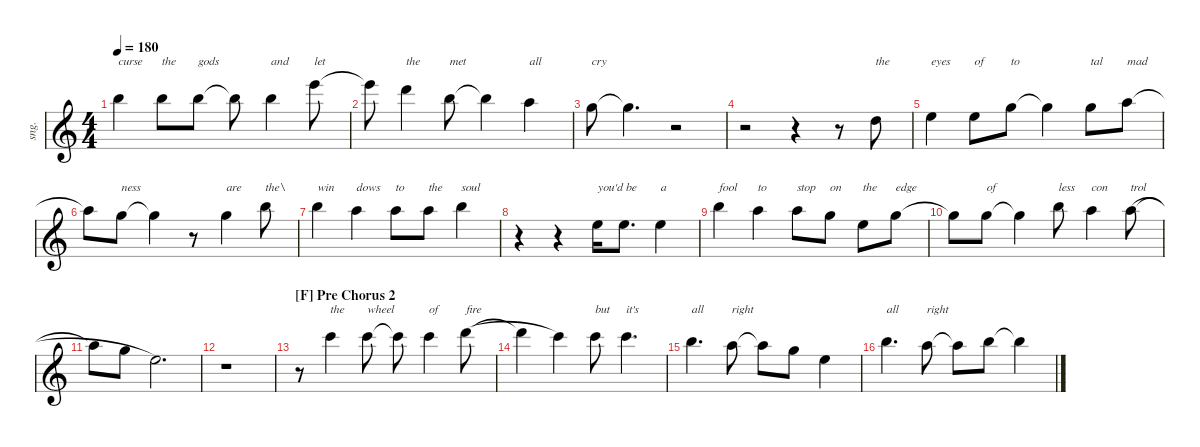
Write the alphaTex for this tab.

\defaultSystemsLayout 4
\hideDynamics
\bracketExtendMode nobrackets
\otherSystemsTrackNameOrientation horizontal
\track ("Singer" "sng.") {instrument voiceoohs}
\staff {score}
\tuning (E4 B3 G3 D3 A2 E2)
\ts (4 4)
\tempo 180
\clef g2
\ks c
19.1.4{txt "curse" dy mf beam Down} 19.1.8{txt "the" beam Down} 19.1.8{txt "gods" beam Down} 19.1{t}.8{beam Down} 19.1.4{txt "and" beam Down} 24.1.8{txt "let" beam Down} |
24.1{t}.8{beam Down} 22.1.4{txt "the" beam Down} 19.1.8{txt "met" beam Down} 19.1{t}.4{beam Down} 17.1.4{txt "all" beam Down} |
15.1.8{txt "cry" beam Down} 15.1{t}.4{d beam Down} r.2{beam Down} |
r.2{beam Down} r.4{beam Down} r.8{beam Down} 10.1.8{txt "the" beam Down} |
12.1.4{txt "eyes" beam Down} 12.1.8{txt "of" beam Down} 15.1.8{txt "to" beam Down} 15.1{t}.4{beam Down} 15.1.8{txt "tal" beam Down} 17.1.8{txt "mad" beam Down} |
17.1{t}.8{beam Down} 15.1.8{txt "ness" beam Down} 15.1{t}.4{beam Down} r.8{beam Down} 15.1.4{txt "are" beam Down} 19.1.8{txt "the\\" beam Down} |
19.1.4{txt "win" beam Down} 17.1.4{txt "dows" beam Down} 17.1.8{txt "to" beam Down} 17.1.8{txt "the" beam Down} 19.1.4{txt "soul" beam Down} |
r.4{beam Down} r.4{beam Down} 17.2.16{txt "you'd be" beam Down} 17.2.8{d beam Down} 17.2.4{txt "a" beam Down} |
19.1.4{txt "fool" dy f beam Down} 17.1.4{txt "to" beam Down} 17.1.8{txt "stop" beam Down} 15.1.8{txt "on" beam Down} 17.2.8{txt "the" beam Down} 15.1.8{txt "edge" beam Down} |
15.1{t}.8{beam Down} 15.1.8{txt "of" beam Down} 15.1{t}.4{beam Down} 19.1.8{txt "less" beam Down} 17.1.4{txt "con" beam Down} 17.1.8{txt "trol" legatoorigin beam Down} |
17.1{t}.8{legatoorigin beam Down} 15.1.8{legatoorigin beam Down} 17.2.2{d beam Down} |
r.1{beam Down} |
\section ("F" "Pre Chorus 2")
r.8{beam Down} 20.1.4{txt "the" dy mf beam Down} 20.1.8{txt "wheel" beam Down} 20.1{t}.8{beam Down} 20.1.4{txt "of" beam Down} 22.1.8{txt "fire" legatoorigin beam Down} |
22.1{t}.4{legatoorigin beam Down} 20.1.4{beam Down} 20.1.8{txt "but" beam Down} 20.1.4{d txt "it's" beam Down} |
19.1.4{d txt "all" beam Down} 17.1.8{txt "right" beam Down} 17.1{t}.8{beam Down} 15.1.8{beam Down} 17.2.4{beam Down} |
19.1.4{d txt "all" beam Down} 17.1.8{txt "right" beam Down} 17.1{t}.8{beam Down} 19.1.8{beam Down} 19.1{t}.4{beam Down}
